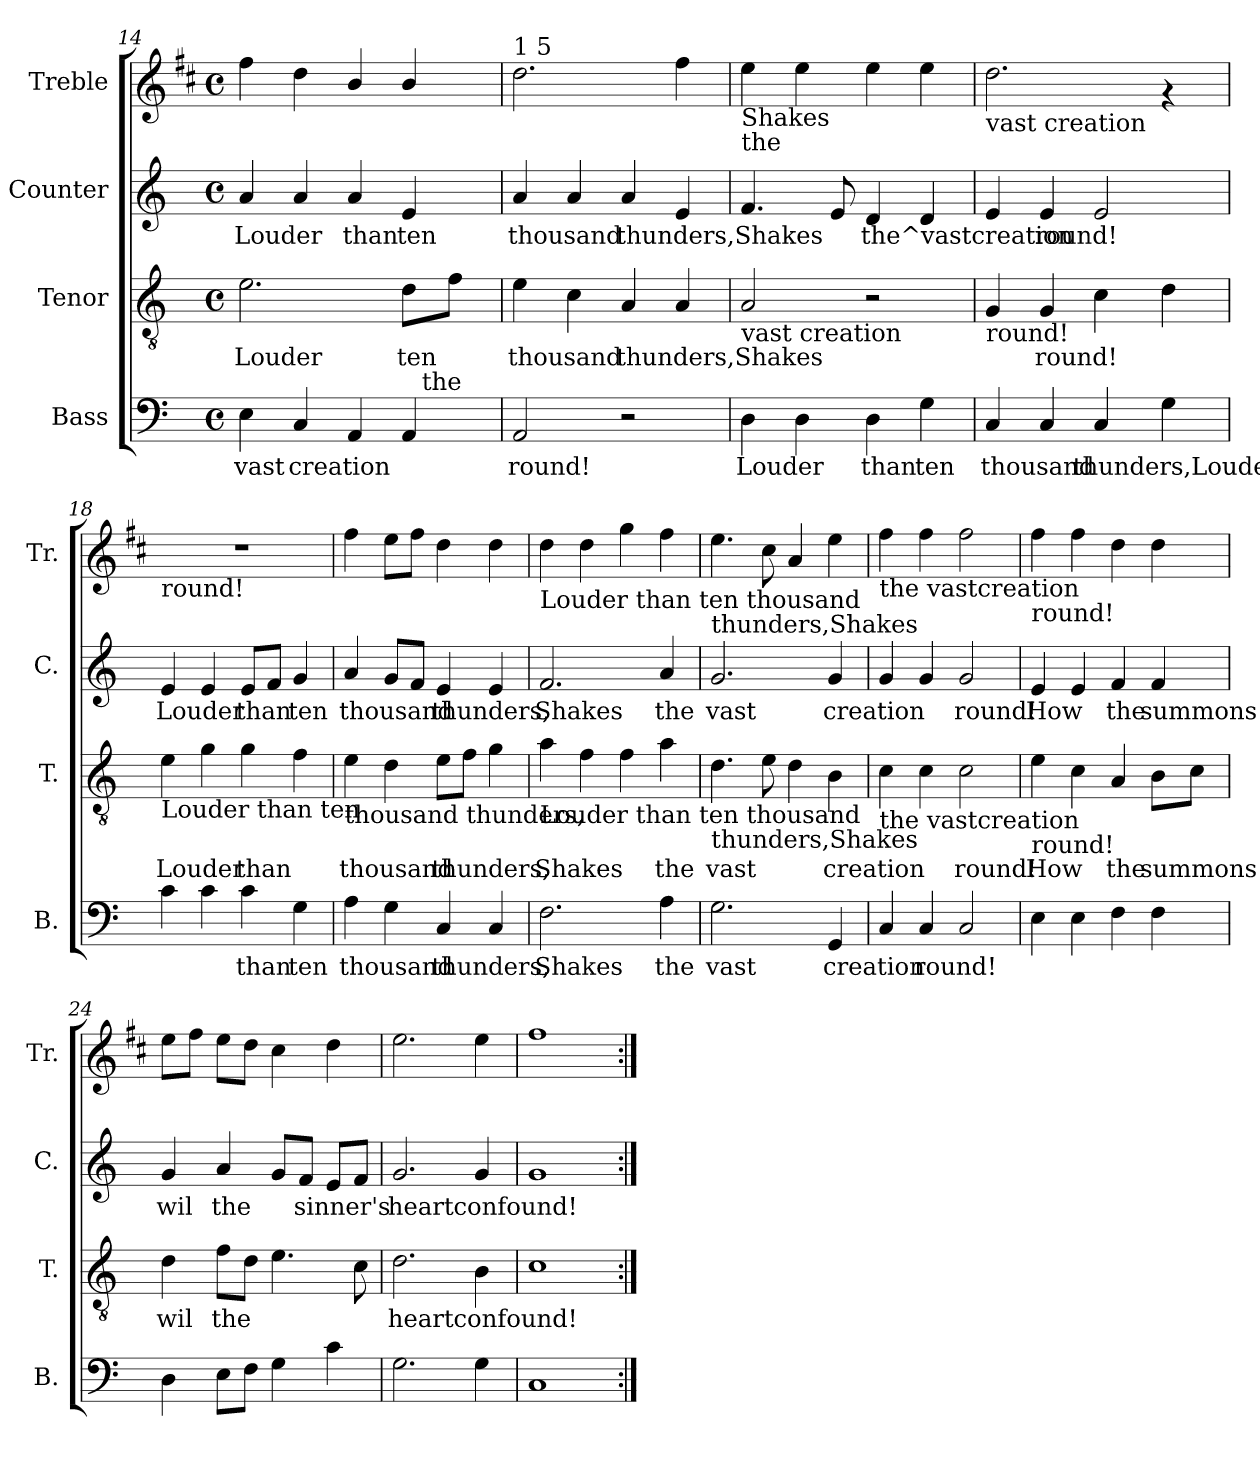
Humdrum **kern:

**kern	**text	**kern	**text	**kern	**text	**kern
*part4	*part4	*part3	*part3	*part2	*part2	*part1
*staff4	*staff4	*staff3	*staff3	*staff2	*staff2	*staff1
*I"Bass	*	*I"Tenor	*	*I"Counter	*	*I"Treble
*I'B.	*	*I'T.	*	*I'C.	*	*I'Tr.
*clefF4	*	*clefGv2	*	*clefG2	*	*clefG2
*	*	*	*	*	*	*ITrd1c2
*k[]	*	*k[]	*	*k[]	*	*k[]
*C:	*	*C:	*	*C:	*	*C:
*M4/4	*	*M4/4	*	*M4/4	*	*M4/4
*met(c)	*	*met(c)	*	*met(c)	*	*met(c)
=14	=14	=14	=14	=14	=14	=14
!	!LO:LY:b:cj	!	!LO:LY:a:rj	!	!LO:LY:b:rj	!
*^	*	*	*	*	*	*
4E\	2ryy	vast	2.e\	Louder	4a/	Louder	4ee\
!	!	!LO:LY:b:cj	!	!	!	!LO:LY:b:rj	!
4C/	.	creation	.	.	4a/	.	4cc\
!	!	!LO:LY:b:cj	!	!	!	!LO:LY:b:rj	!
4AA/	4ryy	.	.	.	4a/	than	4a/
!	!	!LO:LY:b:cj	!	!LO:LY:a:rj	!	!LO:LY:b:rj	!
4AA/	32.ryy	.	8d\L	ten	4e/	ten	4a/
!	!LO:TX:a:t=the	!	!	!	!	!	!
.	8ryy	.	.	.	.	.	.
!	!	!	!	!LO:LY:a:rj	!	!	!
.	.	.	8f\J	.	.	.	.
.	16ryy	.	.	.	.	.	.
.	64ryy	.	.	.	.	.	.
!!LO:LB:g=z
=15	=15	=15	=15	=15	=15	=15	=15
!	!	!	!	!	!	!	!LO:TX:a:t=1 5
!	!	!LO:LY:b:cj	!	!LO:LY:a:rj	!	!LO:LY:b:rj	!
*v	*v	*	*	*	*	*	*
2AA/	round!	4e\	thousand	4a/	thousand	2.cc\
!	!	!	!LO:LY:a:rj	!	!LO:LY:b:rj	!
.	.	4c\	.	4a/	.	.
!	!	!	!LO:LY:a:rj	!	!LO:LY:b:rj	!
2r	.	4A/	thunders,Shakes	4a/	thunders,Shakes	.
!	!	!	!LO:LY:a:rj	!	!LO:LY:b:rj	!
.	.	4A/	.	4e/	.	4ee\
=16	=16	=16	=16	=16	=16	=16
!	!	!	!	!	!	!LO:TX:b:t=Shakes
!	!	!	!	!	!	!LO:TX:b:t=the
!	!	!LO:TX:b:t=vast creation	!	!	!	!
!	!LO:LY:b:cj	!	!LO:LY:a:rj	!	!LO:LY:b:rj	!
4D\	Louder	2A/	.	4.f/	.	4dd\
!	!LO:LY:b:cj	!	!	!	!	!
4D\	.	.	.	.	.	4dd\
!	!	!	!	!	!LO:LY:b:rj	!
.	.	.	.	8e/	.	.
!	!LO:LY:b:cj	!	!	!	!LO:LY:b:rj	!
4D\	than	2r	.	4d/	the^vastcreation	4dd\
!	!LO:LY:b:cj	!	!	!	!LO:LY:b:rj	!
4G\	ten	.	.	4d/	.	4dd\
=17	=17	=17	=17	=17	=17	=17
!	!	!	!	!	!	!LO:TX:b:t=vast creation
!	!	!LO:TX:b:t=round!	!	!	!	!
!	!LO:LY:b:cj	!	!LO:LY:a:rj	!	!LO:LY:b:rj	!
4C/	thousand	4G/	.	4e/	.	2.cc\
!	!LO:LY:b:cj	!	!LO:LY:a:rj	!	!LO:LY:b:rj	!
4C/	.	4G/	round!	4e/	round!	.
!	!LO:LY:b:cj	!	!LO:LY:a:rj	!	!LO:LY:b:rj	!
4C/	thunders,Louder	4c\	.	2e/	.	.
!	!LO:LY:b:cj	!	!LO:LY:a:rj	!	!	!
4G\	.	4d\	.	.	.	4rf
=18	=18	=18	=18	=18	=18	=18
!	!	!	!	!	!	!LO:TX:b:t=round!
!	!	!LO:TX:b:t=Louder than ten	!	!	!	!
!	!LO:LY:b:cj	!	!LO:LY:a:rj	!	!LO:LY:b:rj	!
4c\	.	4e\	Louder	4e/	Louder	1r
!	!LO:LY:b:cj	!	!LO:LY:a:rj	!	!LO:LY:b:rj	!
4c\	.	4g\	.	4e/	.	.
!	!LO:LY:b:cj	!	!LO:LY:a:rj	!	!LO:LY:b:rj	!
4c\	than	4g\	than	8e/L	than	.
!	!	!	!	!	!LO:LY:b:rj	!
.	.	.	.	8f/J	.	.
!	!LO:LY:b:cj	!	!LO:LY:a:rj	!	!LO:LY:b:rj	!
4G\	ten	4f\	.	4g/	ten	.
=19	=19	=19	=19	=19	=19	=19
!	!	!LO:TX:b:t=thousand thunders,	!	!	!	!
!	!LO:LY:b:cj	!	!LO:LY:a:rj	!	!LO:LY:b:rj	!
4A\	thousand	4e\	thousand	4a/	thousand	4ee\
!	!LO:LY:b:cj	!	!LO:LY:a:rj	!	!LO:LY:b:rj	!
4G\	.	4d\	.	8g/L	.	8dd\L
!	!	!	!	!	!LO:LY:b:rj	!
.	.	.	.	8f/J	.	8ee\J
!	!LO:LY:b:cj	!	!LO:LY:a:rj	!	!LO:LY:b:rj	!
4C/	thunders,	8e\L	thunders,	4e/	thunders,	4cc\
!	!	!	!LO:LY:a:rj	!	!	!
.	.	8f\J	.	.	.	.
!	!LO:LY:b:cj	!	!LO:LY:a:rj	!	!LO:LY:b:rj	!
4C/	.	4g\	.	4e/	.	4cc\
=20	=20	=20	=20	=20	=20	=20
!	!	!	!	!	!	!LO:TX:b:t=Louder than ten thousand
!	!	!LO:TX:b:t=Louder than ten thousand	!	!	!	!
!	!LO:LY:b:cj	!	!LO:LY:a:rj	!	!LO:LY:b:rj	!
2.F\	Shakes	4a\	Shakes	2.f/	Shakes	4cc\
!	!	!	!LO:LY:a:rj	!	!	!
.	.	4f\	.	.	.	4cc\
!	!	!	!LO:LY:a:rj	!	!	!
.	.	4f\	.	.	.	4ff\
!	!LO:LY:b:cj	!	!LO:LY:a:rj	!	!LO:LY:b:rj	!
4A\	the	4a\	the	4a/	the	4ee\
=21	=21	=21	=21	=21	=21	=21
!	!	!	!	!	!	!LO:TX:b:t=thunders,Shakes
!	!	!LO:TX:b:t=thunders,Shakes	!	!	!	!
!	!LO:LY:b:cj	!	!LO:LY:a:rj	!	!LO:LY:b:rj	!
2.G\	vast	4.d\	vast	2.g/	vast	4.dd\
!	!	!	!LO:LY:a:rj	!	!	!
.	.	8e\	.	.	.	8b\
!	!	!	!LO:LY:a:rj	!	!	!
.	.	4d\	.	.	.	4g/
!	!LO:LY:b:cj	!	!LO:LY:a:rj	!	!LO:LY:b:rj	!
4GG/	creation	4B\	creation	4g/	creation	4dd\
=22	=22	=22	=22	=22	=22	=22
!	!	!	!	!	!	!LO:TX:b:t=the vastcreation
!	!	!LO:TX:b:t=the vastcreation	!	!	!	!
!	!LO:LY:b:cj	!	!LO:LY:a:rj	!	!LO:LY:b:rj	!
4C/	.	4c\	.	4g/	.	4ee\
!	!LO:LY:b:cj	!	!LO:LY:a:rj	!	!LO:LY:b:rj	!
4C/	round!	4c\	.	4g/	.	4ee\
!	!LO:LY:b:cj	!	!LO:LY:a:rj	!	!LO:LY:b:rj	!
2C/	.	2c\	round!	2g/	round!	2ee\
=23	=23	=23	=23	=23	=23	=23
!	!	!	!	!	!	!LO:TX:b:t=round!
!	!	!LO:TX:b:t=round!	!	!	!	!
!	!LO:LY:b:cj	!	!LO:LY:a:rj	!	!LO:LY:b:rj	!
4E\	.	4e\	How	4e/	How	4ee\
!	!LO:LY:b:cj	!	!LO:LY:a:rj	!	!LO:LY:b:rj	!
4E\	.	4c\	.	4e/	.	4ee\
!	!LO:LY:b:cj	!	!LO:LY:a:rj	!	!LO:LY:b:rj	!
4F\	.	4A/	the	4f/	the	4cc\
!	!LO:LY:b:cj	!	!LO:LY:a:rj	!	!LO:LY:b:rj	!
4F\	.	8B\L	summons	4f/	summons	4cc\
!	!	!	!LO:LY:a:rj	!	!	!
.	.	8c\J	.	.	.	.
=24	=24	=24	=24	=24	=24	=24
!	!LO:LY:b:cj	!	!LO:LY:a:rj	!	!LO:LY:b:rj	!
4D\	.	4d\	wil	4g/	wil	8dd\L
.	.	.	.	.	.	8ee\J
!	!LO:LY:b:cj	!	!LO:LY:a:rj	!	!LO:LY:b:rj	!
8E\L	.	8f\L	the	4a/	the	8dd\L
!	!LO:LY:b:cj	!	!LO:LY:a:rj	!	!	!
8F\J	.	8d\J	.	.	.	8cc\J
!	!LO:LY:b:cj	!	!LO:LY:a:rj	!	!LO:LY:b:rj	!
4G\	.	4.e\	.	8g/L	.	4b\
!	!	!	!	!	!LO:LY:b:rj	!
.	.	.	.	8f/J	sinner's	.
!	!LO:LY:b:cj	!	!	!	!LO:LY:b:rj	!
4c\	.	.	.	8e/L	.	4cc\
!	!	!	!LO:LY:a:rj	!	!LO:LY:b:rj	!
.	.	8c\	.	8f/J	.	.
=25	=25	=25	=25	=25	=25	=25
!	!LO:LY:b:cj	!	!LO:LY:a:rj	!	!LO:LY:b:rj	!
2.G\	.	2.d\	heart	2.g/	heart	2.dd\
!	!LO:LY:b:cj	!	!LO:LY:a:rj	!	!LO:LY:b:rj	!
4G\	.	4B\	confound!	4g/	confound!	4dd\
=26	=26	=26	=26	=26	=26	=26
!	!LO:LY:b:cj	!	!LO:LY:a:rj	!	!LO:LY:b:rj	!
1C	.	1c	.	1g	.	1ee
=:|!	=:|!	=:|!	=:|!	=:|!	=:|!	=:|!
*-	*-	*-	*-	*-	*-	*-
